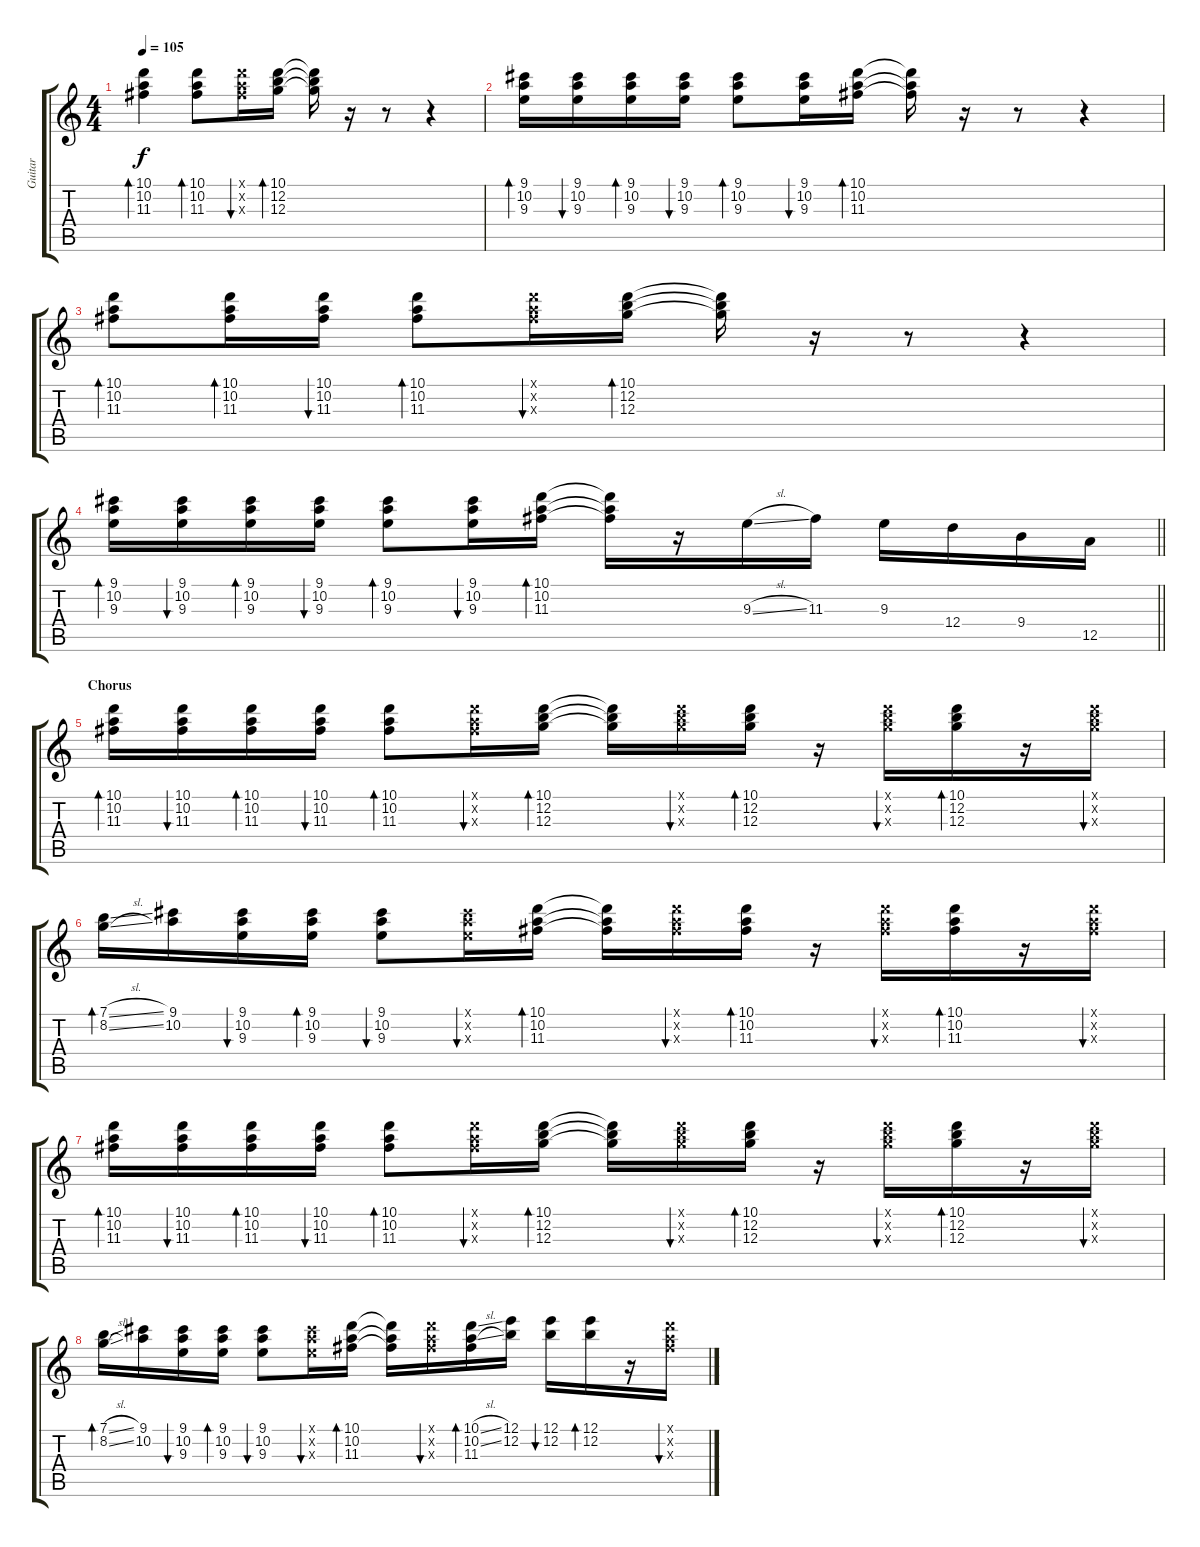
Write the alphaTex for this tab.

\track ("Guitar" "Guitar") {solo instrument acousticguitarsteel}
\staff {score tabs}
\tuning (E4 B3 G3 D3 A2 E2) {hide}
\ts (4 4)
\tempo 105
\clef g2
\ks c
(10.1 10.2 11.3).4{bd 30 dy f} (10.1 10.2 11.3).8{bd 30} (10.1{x} 10.2{x} 11.3{x}).16{bu 30} (10.1 12.2 12.3).16{bd 30} (10.1{t} 12.2{t} 12.3{t}).16 r.16 r.8 r.4 |
(9.1 10.2 9.3).16{bd 30} (9.1 10.2 9.3).16{bu 30} (9.1 10.2 9.3).16{bd 30} (9.1 10.2 9.3).16{bu 30} (9.1 10.2 9.3).8{bd 30} (9.1 10.2 9.3).16{bu 30} (10.1 10.2 11.3).16{bd 30} (10.1{t} 10.2{t} 11.3{t}).16 r.16 r.8 r.4 |
(10.1 10.2 11.3).8{bd 30} (10.1 10.2 11.3).16{bd 30} (10.1 10.2 11.3).16{bu 30} (10.1 10.2 11.3).8{bd 30} (10.1{x} 10.2{x} 11.3{x}).16{bu 30} (10.1 12.2 12.3).16{bd 30} (10.1{t} 12.2{t} 12.3{t}).16 r.16 r.8 r.4 |
\barLineRight lightlight
(9.1 10.2 9.3).16{bd 30} (9.1 10.2 9.3).16{bu 30} (9.1 10.2 9.3).16{bd 30} (9.1 10.2 9.3).16{bu 30} (9.1 10.2 9.3).8{bd 30} (9.1 10.2 9.3).16{bu 30} (10.1 10.2 11.3).16{bd 30} (10.1{t} 10.2{t} 11.3{t}).16 r.16 9.3{sl}.16 11.3.16 9.3.16 12.4.16 9.4.16 12.5.16 |
\section ("" "Chorus")
(10.1 10.2 11.3).16{bd 30} (10.1 10.2 11.3).16{bu 30} (10.1 10.2 11.3).16{bd 30} (10.1 10.2 11.3).16{bu 30} (10.1 10.2 11.3).8{bd 30} (10.1{x} 10.2{x} 11.3{x}).16{bu 30} (10.1 12.2 12.3).16{bd 30} (10.1{t} 12.2{t} 12.3{t}).16 (10.1{x} 12.2{x} 12.3{x}).16{bu 30} (10.1 12.2 12.3).16{bd 30} r.16 (10.1{x} 12.2{x} 12.3{x}).16{bu 30} (10.1 12.2 12.3).16{bd 30} r.16 (10.1{x} 12.2{x} 12.3{x}).16{bu 30} |
(7.1{sl} 8.2{sl}).16{bd 30} (9.1 10.2).16 (9.1 10.2 9.3).16{bu 30} (9.1 10.2 9.3).16{bd 30} (9.1 10.2 9.3).8{bu 30} (9.1{x} 10.2{x} 9.3{x}).16{bu 30} (10.1 10.2 11.3).16{bd 30} (10.1{t} 10.2{t} 11.3{t}).16 (10.1{x} 10.2{x} 11.3{x}).16{bu 30} (10.1 10.2 11.3).16{bd 30} r.16 (10.1{x} 10.2{x} 11.3{x}).16{bu 30} (10.1 10.2 11.3).16{bd 30} r.16 (10.1{x} 10.2{x} 11.3{x}).16{bu 30} |
(10.1 10.2 11.3).16{bd 30} (10.1 10.2 11.3).16{bu 30} (10.1 10.2 11.3).16{bd 30} (10.1 10.2 11.3).16{bu 30} (10.1 10.2 11.3).8{bd 30} (10.1{x} 10.2{x} 11.3{x}).16{bu 30} (10.1 12.2 12.3).16{bd 30} (10.1{t} 12.2{t} 12.3{t}).16 (10.1{x} 12.2{x} 12.3{x}).16{bu 30} (10.1 12.2 12.3).16{bd 30} r.16 (10.1{x} 12.2{x} 12.3{x}).16{bu 30} (10.1 12.2 12.3).16{bd 30} r.16 (10.1{x} 12.2{x} 12.3{x}).16{bu 30} |
(7.1{sl} 8.2{sl}).16{bd 30} (9.1 10.2).16 (9.1 10.2 9.3).16{bu 30} (9.1 10.2 9.3).16{bd 30} (9.1 10.2 9.3).8{bu 30} (9.1{x} 10.2{x} 9.3{x}).16{bu 30} (10.1 10.2 11.3).16{bd 30} (10.1{t} 10.2{t} 11.3{t}).16 (10.1{x} 10.2{x} 11.3{x}).16{bu 30} (10.1{sl} 10.2{sl} 11.3).16{bd 30} (12.1 12.2).16 (12.1 12.2).16{bu 30} (12.1 12.2).16{bd 30} r.16 (10.1{x} 10.2{x} 11.3{x}).16{bu 30}
